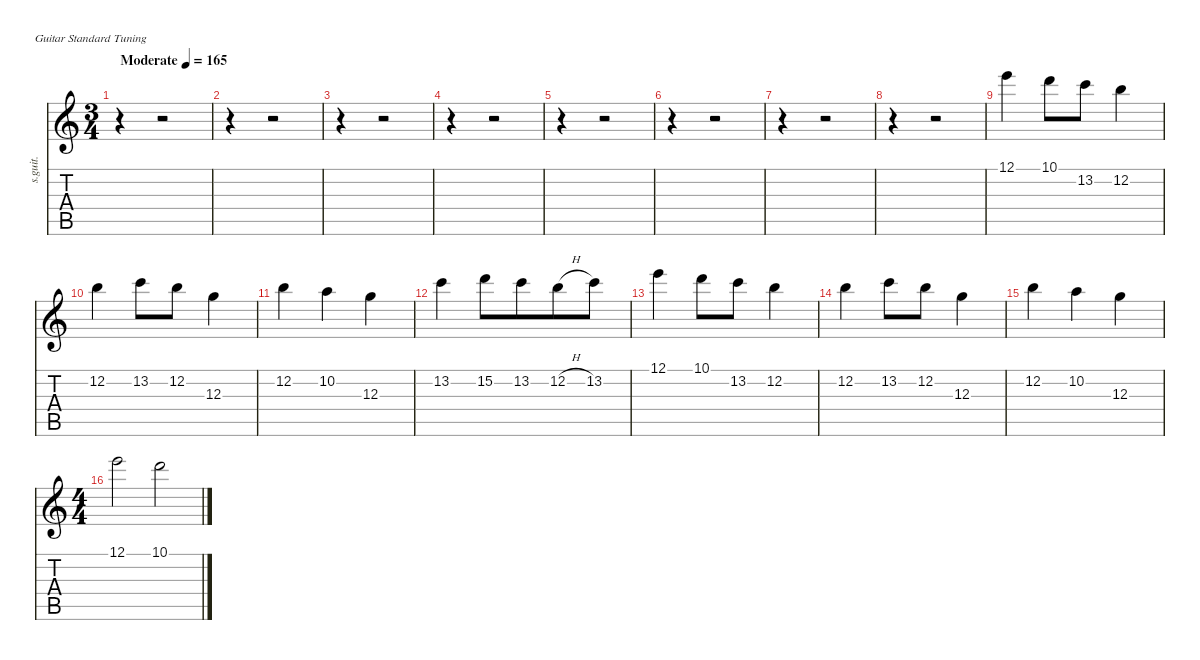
\defaultSystemsLayout 4
\hideDynamics
\bracketExtendMode nobrackets
\otherSystemsTrackNameOrientation horizontal
\track ("Acoustic 2" "s.guit.") {instrument acousticguitarsteel}
\staff {score tabs}
\tuning (E4 B3 G3 D3 A2 E2)
\ts (3 4)
\beaming (8 6)
\tempo (165 "Moderate")
\clef g2
\ks c
r.4{dy f instrument acousticguitarsteel} r.2 |
r.4 r.2 |
r.4 r.2 |
r.4 r.2 |
r.4 r.2 |
r.4 r.2 |
r.4 r.2 |
r.4 r.2 |
12.1.4 10.1.8 13.2.8 12.2.4 |
12.2.4 13.2.8 12.2.8 12.3.4 |
12.2.4 10.2.4 12.3.4 |
13.2.4 15.2.8 13.2.8 12.2{h}.8 13.2.8 |
12.1.4 10.1.8 13.2.8 12.2.4 |
12.2.4 13.2.8 12.2.8 12.3.4 |
12.2.4 10.2.4 12.3.4 |
\ts (4 4)
\beaming (8 8)
12.1.2 10.1.2
